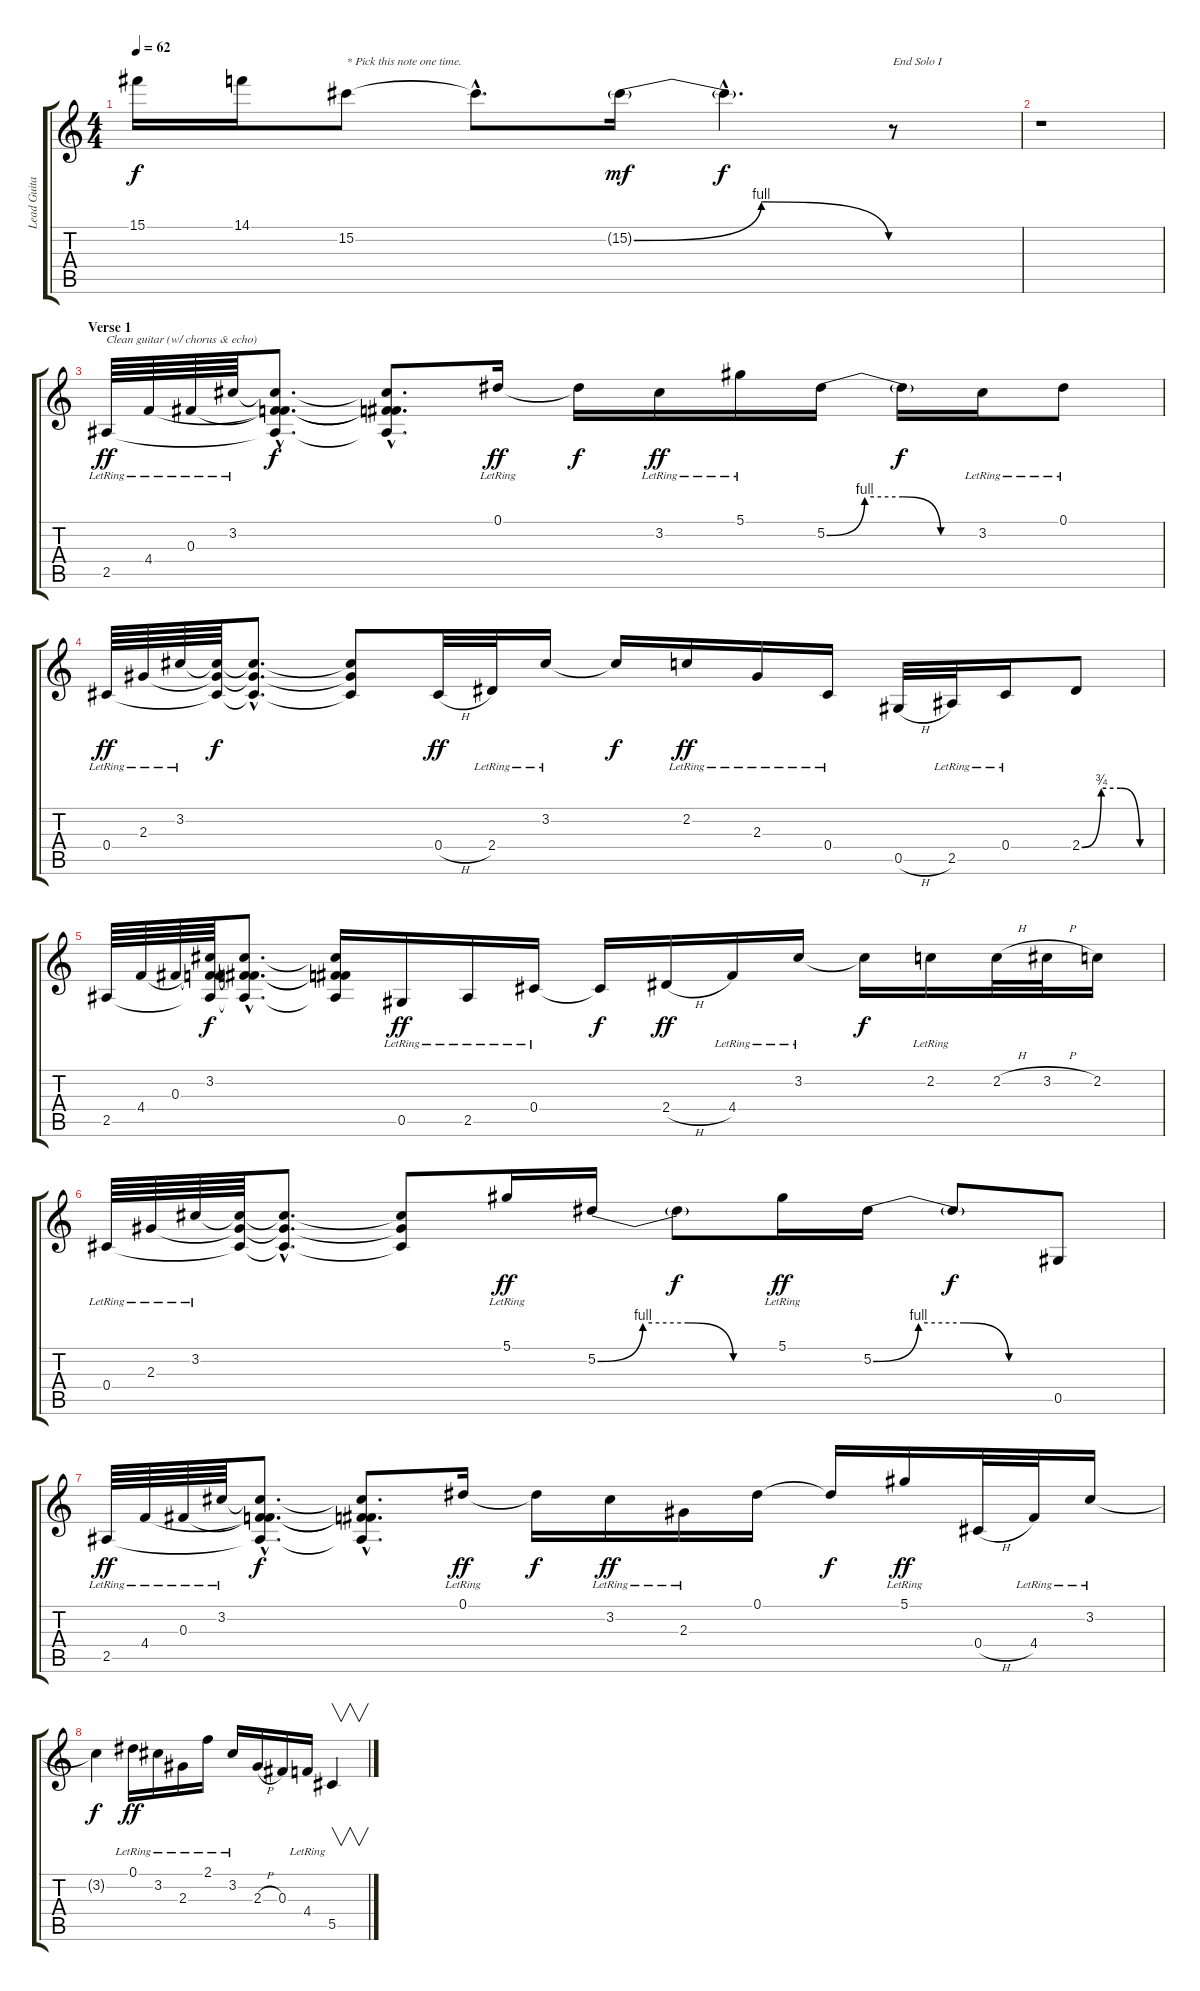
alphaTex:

\track ("Lead Guitar" "Lead Guita") {instrument distortionguitar}
\staff {score tabs}
\tuning (Eb4 Bb3 Gb3 Db3 Ab2 Eb2) {hide}
\ts (4 4)
\tempo 62
\clef g2
\ks c
15.1.16{dy f} 14.1.16 15.2.8{txt "* Pick this note one time."} 15.2{hac t}.8{d} 15.2{be (bendrelease 0 0 10 4 30 4 60 0) g}.16{dy mf} 15.2{hac t}.4{d dy f} r.8{txt "End Solo I"} |
r.1 |
\section ("" "Verse 1")
2.5{lr}.64{txt "Clean guitar (w/ chorus & echo)" dy ff instrument electricguitarclean} 4.4{lr}.64 0.3{lr}.64 3.2{lr}.64 (3.2{hac t} 0.3{hac t} 4.4{hac t} 2.5{hac t}).8{d dy f} (3.2{hac t} 0.3{hac t} 4.4{hac t} 2.5{hac t}).8{d} 0.1{lr}.16{dy ff} 0.1{t}.16{dy f} 3.2{lr}.16{dy ff} 5.1{lr}.16 5.2{be (custom 0 0 15 4 30 4 45 0 60 0)}.16 5.2{t}.16{dy f} 3.2{lr}.16 0.1{lr}.8 |
0.4{lr}.64{dy ff} 2.3{lr}.64 3.2{lr}.64 (3.2{t} 2.3{t} 0.4{t}).64{dy f} (3.2{hac t} 2.3{hac t} 0.4{hac t}).8{d} (3.2{t} 2.3{t} 0.4{t}).8 0.4{h}.32{dy ff} 2.4{lr}.32 3.2{lr}.16 3.2{t}.16{dy f} 2.2{lr}.16{dy ff} 2.3{lr}.16 0.4{lr}.16 0.5{h}.32 2.5{lr}.32 0.4{lr}.16 2.4{be (custom 0 0 15 3 30 3 45 0 60 0)}.8 |
2.5.64 4.4.64 0.3.64 (3.2 0.3{t} 4.4{t} 2.5{t}).64{dy f} (3.2{hac t} 0.3{hac t} 4.4{hac t} 2.5{hac t}).8{d} (3.2{t} 0.3{t} 4.4{t} 2.5{t}).16 0.5{lr}.16{dy ff} 2.5{lr}.16 0.4{lr}.16 0.4{t}.16{dy f} 2.4{h}.16{dy ff} 4.4{lr}.16 3.2{lr}.16 3.2{t}.16{dy f} 2.2{lr}.16 2.2{h}.32 3.2{h}.32 2.2.16 |
0.4{lr}.64 2.3{lr}.64 3.2{lr}.64 (3.2{t} 2.3{t} 0.4{t}).64 (3.2{hac t} 2.3{hac t} 0.4{hac t}).8{d} (3.2{t} 2.3{t} 0.4{t}).8 5.1{lr}.16{dy ff} 5.2{be (custom 0 0 15 4 30 4 45 0 60 0)}.16 5.2{t}.8{dy f} 5.1{lr}.16{dy ff} 5.2{be (custom 0 0 15 4 30 4 45 0 60 0)}.16 5.2{t}.8{dy f} 0.5.8 |
2.5{lr}.64{dy ff} 4.4{lr}.64 0.3{lr}.64 3.2{lr}.64 (3.2{hac t} 0.3{hac t} 4.4{hac t} 2.5{hac t}).8{d dy f} (3.2{hac t} 0.3{hac t} 4.4{hac t} 2.5{hac t}).8{d} 0.1{lr}.16{dy ff} 0.1{t}.16{dy f} 3.2{lr}.16{dy ff} 2.3{lr}.16 0.1.16 0.1{t}.16{dy f} 5.1{lr}.16{dy ff} 0.4{h}.32 4.4{lr}.32 3.2{lr}.16 |
3.2{t}.4{dy f} 0.1{lr}.16{dy ff} 3.2{lr}.16 2.3{lr}.16 2.1{lr}.16 3.2{lr}.16 2.3{h}.16 0.3.16 4.4{lr}.16 5.5.4{v}
